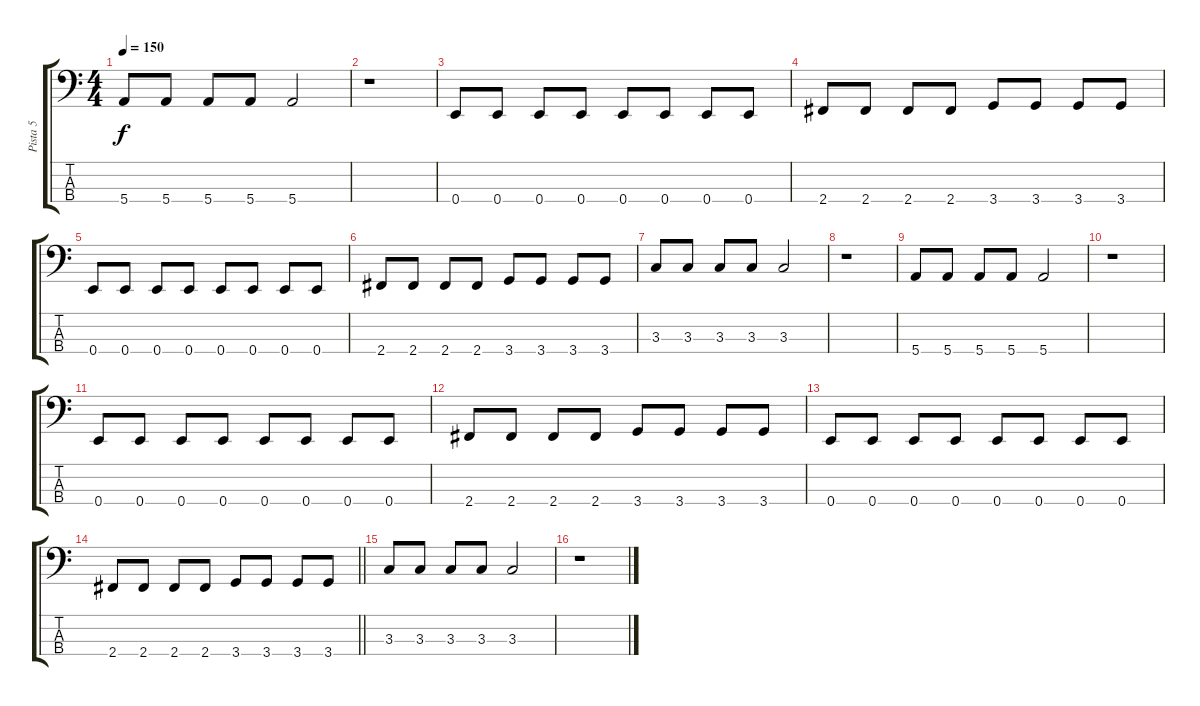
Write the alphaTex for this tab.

\track ("Pista 5" "Pista 5") {instrument electricbassfinger}
\staff {score tabs}
\tuning (G2 D2 A1 E1) {hide}
\ts (4 4)
\tempo 150
\clef f4
\ks c
5.4.8{dy f} 5.4.8 5.4.8 5.4.8 5.4.2 |
r.1 |
0.4.8 0.4.8 0.4.8 0.4.8 0.4.8 0.4.8 0.4.8 0.4.8 |
2.4.8 2.4.8 2.4.8 2.4.8 3.4.8 3.4.8 3.4.8 3.4.8 |
0.4.8 0.4.8 0.4.8 0.4.8 0.4.8 0.4.8 0.4.8 0.4.8 |
2.4.8 2.4.8 2.4.8 2.4.8 3.4.8 3.4.8 3.4.8 3.4.8 |
3.3.8 3.3.8 3.3.8 3.3.8 3.3.2 |
r.1 |
5.4.8 5.4.8 5.4.8 5.4.8 5.4.2 |
r.1 |
0.4.8 0.4.8 0.4.8 0.4.8 0.4.8 0.4.8 0.4.8 0.4.8 |
2.4.8 2.4.8 2.4.8 2.4.8 3.4.8 3.4.8 3.4.8 3.4.8 |
0.4.8 0.4.8 0.4.8 0.4.8 0.4.8 0.4.8 0.4.8 0.4.8 |
\barLineRight lightlight
2.4.8 2.4.8 2.4.8 2.4.8 3.4.8 3.4.8 3.4.8 3.4.8 |
3.3.8 3.3.8 3.3.8 3.3.8 3.3.2 |
r.1
